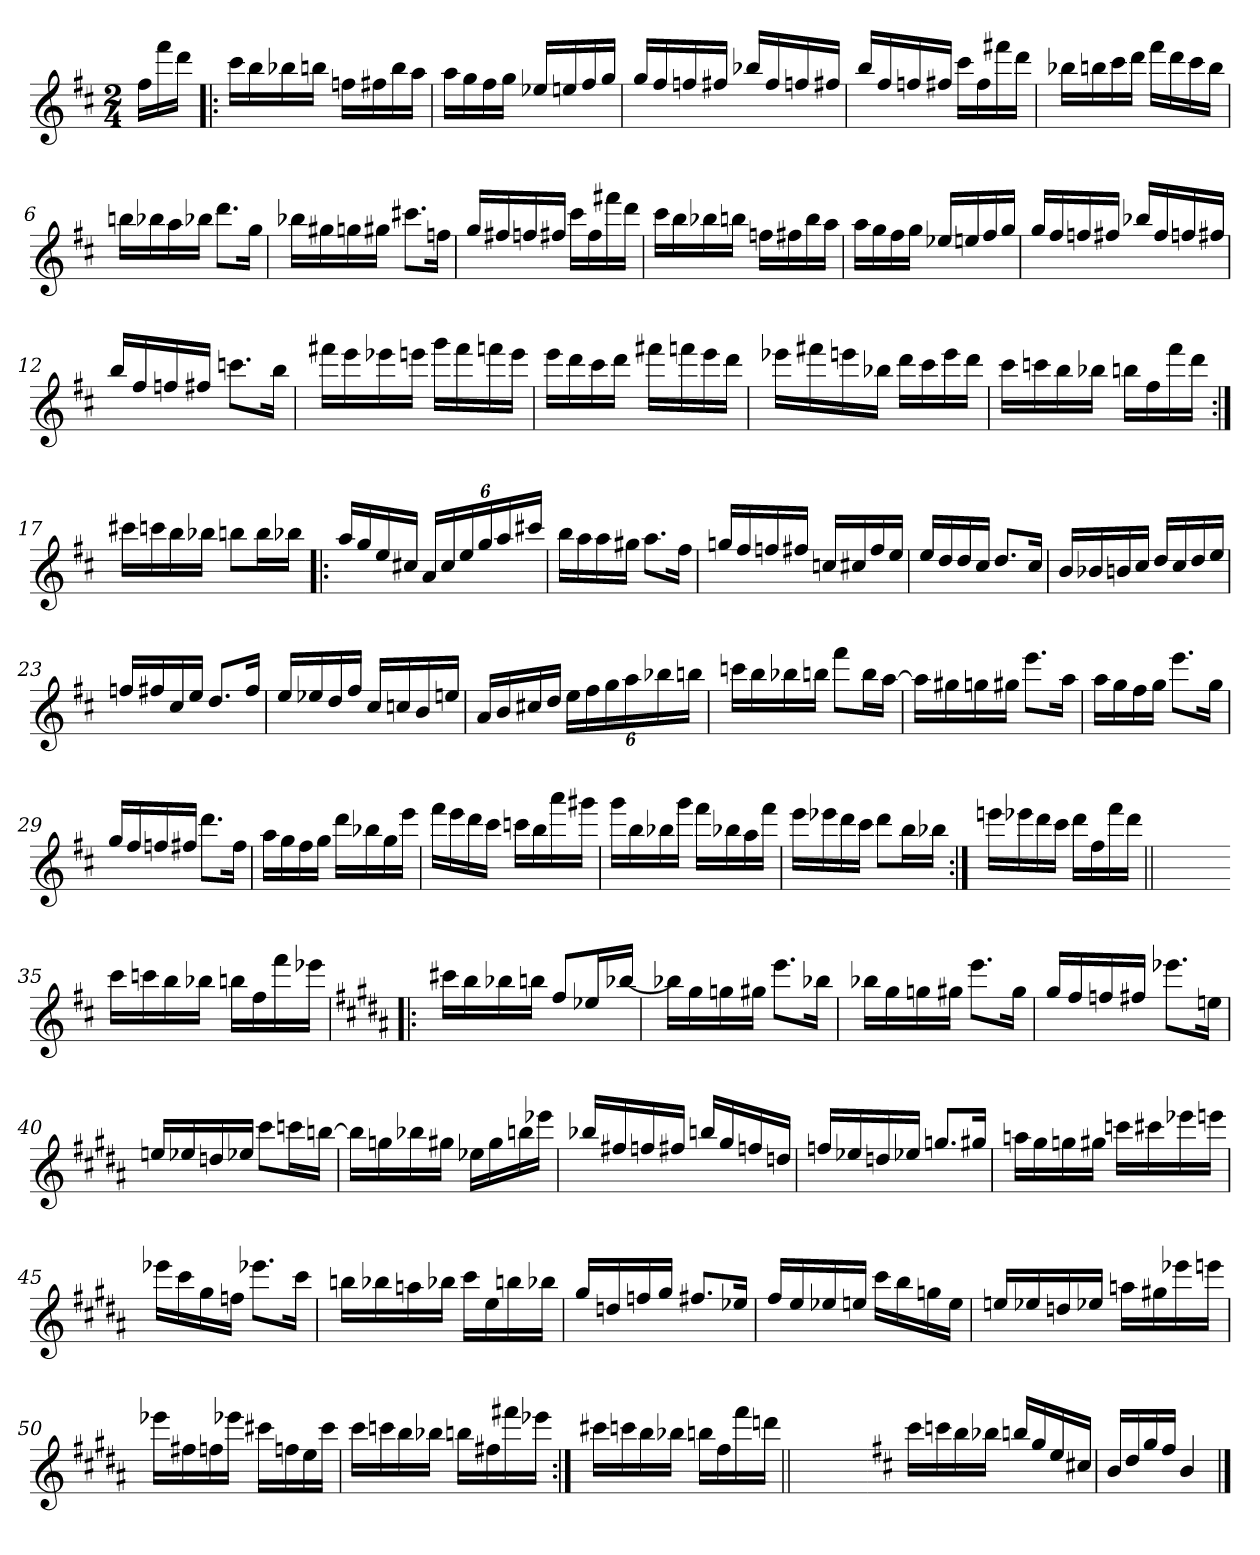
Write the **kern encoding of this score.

**kern
*part1
*staff1
*clefG2
*k[f#c#]
*D:
*M2/4
=
16ff#\LL
16fff#\
16ddd\JJ
=1!|:
16ccc#\LL
16bb\
16bb-X\
16bbn\JJ
16ffn\LL
16ff#X\
16bb\
16aa\JJ
=2
16aa\LL
16gg\
16ff#\
16gg\JJ
16ee-X/LL
16een/
16ff#/
16gg/JJ
=3
16gg/LL
16ff#/
16ffn/
16ff#X/JJ
16bb-X/LL
16ff#/
16ffn/
16ff#X/JJ
!!LO:LB:g=z
=4
16bb/LL
16ff#/
16ffn/
16ff#X/JJ
16ccc#\LL
16ff#\
16fff#X\
16ddd\JJ
=5
16bb-X\LL
16bbn\
16ccc#\
16ddd\JJ
16fff#\LL
16ddd\
16ccc#\
16bb\JJ
=6
16bbn\LL
16bb-X\
16aa\
16bb-X\JJ
8.ddd\L
16gg\Jk
=7
16bb-X\LL
16gg#X\
16ggn\
16gg#X\JJ
8.ccc#X\L
16ffn\Jk
!!LO:LB:g=z
=8
16gg/LL
16ff#X/
16ffn/
16ff#X/JJ
16ccc#\LL
16ff#\
16fff#X\
16ddd\JJ
=9
16ccc#\LL
16bb\
16bb-X\
16bbn\JJ
16ffn\LL
16ff#X\
16bb\
16aa\JJ
=10
16aa\LL
16gg\
16ff#\
16gg\JJ
16ee-X/LL
16een/
16ff#/
16gg/JJ
=11
16gg/LL
16ff#/
16ffn/
16ff#X/JJ
16bb-X/LL
16ff#/
16ffn/
16ff#X/JJ
!!LO:LB:g=z
=12
16bb/LL
16ff#/
16ffn/
16ff#X/JJ
8.cccn\L
16bb\Jk
=13
16fff#X\LL
16eee\
16eee-X\
16eeen\JJ
16ggg\LL
16fff#\
16fffn\
16eee\JJ
=14
16eee\LL
16ddd\
16ccc#\
16ddd\JJ
16fff#X\LL
16fffn\
16eee\
16ddd\JJ
=15
16eee-X\LL
16fff#X\
16eeen\
16bb-X\JJ
16ddd\LL
16ccc#\
16eee\
16ddd\JJ
!!LO:LB:g=z
=16
16ccc#\LL
16cccn\
16bb\
16bb-X\JJ
16bbn\LL
16ff#\
16fff#\
16ddd\JJ
=17:|!
16ccc#X\LL
16cccn\
16bb\
16bb-X\JJ
8bbn\L
16bb\L
16bb-X\JJ
=18!|:
16aa/LL
16gg/
16ee/
16cc#X/JJ
24a/LL
24cc#/
24ee/
24gg/
24aa/
24ccc#X/JJ
=19
16bb\LL
16aa\
16aa\
16gg#X\JJ
8.aa\L
16ff#\Jk
!!LO:LB:g=z
=20
16ggn/LL
16ff#/
16ffn/
16ff#X/JJ
16ccn/LL
16cc#X/
16ff#/
16ee/JJ
=21
16ee/LL
16dd/
16dd/
16cc#/JJ
8.dd/L
16cc#/Jk
=22
16b/LL
16b-X/
16bn/
16cc#/JJ
16dd/LL
16cc#/
16dd/
16ee/JJ
=23
16ffn/LL
16ff#X/
16cc#/
16ee/JJ
8.dd/L
16ff#/Jk
!!LO:LB:g=z
=24
16ee/LL
16ee-X/
16dd/
16ff#/JJ
16cc#/LL
16ccn/
16b/
16een/JJ
=25
16a/LL
16b/
16cc#X/
16dd/JJ
24ee\LL
24ff#\
24gg\
24aa\
24bb-X\
24bbn\JJ
=26
16cccn\LL
16bb\
16bb-X\
16bbn\JJ
8fff#\L
16bb\L
[>16aa\JJ
=27
16aa\LL]
16gg#X\
16ggn\
16gg#X\JJ
8.eee\L
16aa\Jk
!!LO:LB:g=z
=28
16aa\LL
16gg\
16ff#\
16gg\JJ
8.eee\L
16gg\Jk
=29
16gg/LL
16ff#/
16ffn/
16ff#X/JJ
8.ddd\L
16ff#\Jk
=30
16aa\LL
16gg\
16ff#\
16gg\JJ
16ddd\LL
16bb-X\
16gg\
16eee\JJ
=31
16fff#\LL
16eee\
16ddd\
16ccc#\JJ
16cccn\LL
16bb\
16aaa\
16ggg#X\JJ
!!LO:LB:g=z
=32
16ggg\LL
16bb\
16bb-X\
16ggg\JJ
16fff#\LL
16bb-X\
16aa\
16fff#\JJ
=33
16eee\LL
16eee-X\
16ddd\
16ccc#\JJ
8ddd\L
16bb\L
16bb-X\JJ
=34:|!
16eeen\LL
16eee-X\
16ddd\
16ccc#\JJ
16ddd\LL
16ff#\
16fff#\
16ddd\JJ
=34X341||
2ryy
!!LO:PB:g=z
=35-
16ccc#\LL
16cccn\
16bb\
16bb-X\JJ
16bbn\LL
16ff#\
16fff#\
16eee-X\JJ
=36!|:
*k[f#c#g#d#a#]
*B:
16ccc#X\LL
16bb\
16bb-X\
16bbn\JJ
8ff#/L
16ee-X/L
[>16bb-X/JJ
=37
16bb-X\LL]
16gg#\
16ggn\
16gg#X\JJ
8.eee\L
16bb-X\Jk
=38
16bb-X\LL
16gg#\
16ggn\
16gg#X\JJ
8.eee\L
16gg#\Jk
!!LO:LB:g=z
=39
16gg#/LL
16ff#/
16ffn/
16ff#X/JJ
8.eee-X\L
16een\Jk
=40
16een/LL
16ee-X/
16ddn/
16ee-X/JJ
8ccc#\L
16cccn\L
[16bbn\JJ
=41
16bb\LL]
16ggn\
16bb-X\
16gg#X\JJ
16ee-X\LL
16gg#\
16bbn\
16eee-X\JJ
=42
16bb-X/LL
16ff#X/
16ffn/
16ff#X/JJ
16bbn/LL
16gg#/
16ffn/
16ddn/JJ
!!LO:LB:g=z
=43
16ffn/LL
16ee-X/
16ddn/
16ee-X/JJ
8.ggn/L
16gg#X/Jk
=44
16aan\LL
16gg#\
16ggn\
16gg#X\JJ
16cccn\LL
16ccc#X\
16eee-X\
16eeen\JJ
=45
16eee-X\LL
16ccc#\
16gg#\
16ffn\JJ
8.eee-X\L
16ccc#\Jk
=46
16bbn\LL
16bb-X\
16aan\
16bb-X\JJ
16ccc#\LL
16ee\
16bbn\
16bb-X\JJ
!!LO:LB:g=z
=47
16gg#/LL
16ddn/
16ffn/
16gg#/JJ
8.ff#X/L
16ee-X/Jk
=48
16ff#/LL
16ee/
16ee-X/
16een/JJ
16ccc#\LL
16bb\
16ggn\
16ee\JJ
=49
16een/LL
16ee-X/
16ddn/
16ee-X/JJ
16aan\LL
16gg#X\
16eee-X\
16eeen\JJ
=50
16eee-X\LL
16ff#X\
16ffn\
16eee-X\JJ
16ccc#X\LL
16ffn\
16ee\
16ccc#\JJ
!!LO:LB:g=z
=51
16ccc#\LL
16cccn\
16bb\
16bb-X\JJ
16bbn\LL
16ff#X\
16fff#X\
16eee-X\JJ
=52:|!
16ccc#X\LL
16cccn\
16bb\
16bb-X\JJ
16bbn\LL
16ff#\
16fff#\
16dddn\JJ
=52X522||
2ryy
!!LO:LB:g=z
=53-
*k[f#c#]
*D:
16ccc#\LL
16cccn\
16bb\
16bb-X\JJ
16bbn/LL
16gg/
16ee/
16cc#X/JJ
=54
16b/LL
16dd/
16gg/
16ff#/JJ
4b/
==
*-
